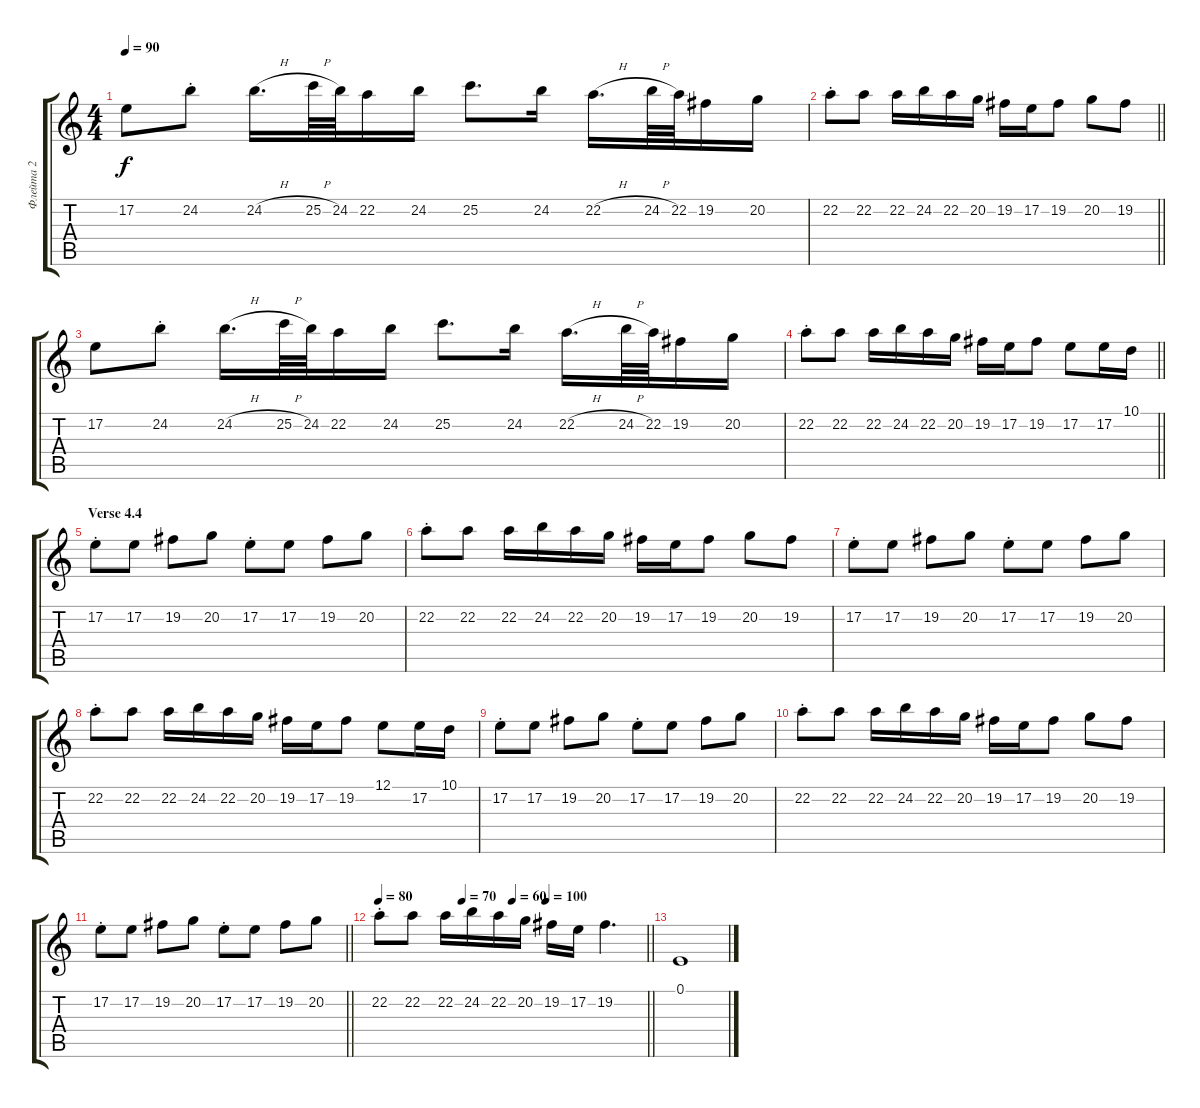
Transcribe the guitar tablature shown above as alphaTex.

\track ("Флейта 2" "Флейта 2") {instrument flute}
\staff {score tabs}
\tuning (E4 B3 G3 D3 A2 E2) {hide}
\ts (4 4)
\tempo 90
\clef g2
\ks c
17.2.8{dy f} 24.2{st}.8 24.2{h}.16{d} 25.2{h}.64 24.2.64 22.2.16 24.2.16 25.2.8{d} 24.2.16 22.2{h}.16{d} 24.2{h}.64 22.2.64 19.2.16 20.2.16 |
\barLineRight lightlight
22.2{st}.8 22.2.8 22.2.16 24.2.16 22.2.16 20.2.16 19.2.16 17.2.16 19.2.8 20.2.8 19.2.8 |
17.2.8 24.2{st}.8 24.2{h}.16{d} 25.2{h}.64 24.2.64 22.2.16 24.2.16 25.2.8{d} 24.2.16 22.2{h}.16{d} 24.2{h}.64 22.2.64 19.2.16 20.2.16 |
\barLineRight lightlight
22.2{st}.8 22.2.8 22.2.16 24.2.16 22.2.16 20.2.16 19.2.16 17.2.16 19.2.8 17.2.8 17.2.16{volume 8} 10.1.16 |
\section ("" "Verse 4.4")
17.2{st}.8 17.2.8 19.2.8 20.2.8 17.2{st}.8 17.2.8 19.2.8 20.2.8 |
22.2{st}.8 22.2.8 22.2.16 24.2.16 22.2.16 20.2.16 19.2.16 17.2.16 19.2.8 20.2.8 19.2.8 |
17.2{st}.8{volume 8} 17.2.8 19.2.8 20.2.8 17.2{st}.8 17.2.8 19.2.8 20.2.8 |
22.2{st}.8 22.2.8 22.2.16 24.2.16 22.2.16 20.2.16 19.2.16 17.2.16 19.2.8 12.1.8 17.2.16 10.1.16 |
17.2{st}.8 17.2.8 19.2.8 20.2.8 17.2{st}.8 17.2.8 19.2.8 20.2.8 |
22.2{st}.8 22.2.8 22.2.16 24.2.16 22.2.16 20.2.16 19.2.16 17.2.16 19.2.8 20.2.8 19.2.8 |
\barLineRight lightlight
17.2{st}.8 17.2.8 19.2.8 20.2.8 17.2{st}.8 17.2.8 19.2.8 20.2.8 |
\tempo 80
\tempo (70 0.3125)
\tempo (60 0.5)
\tempo (100 0.625)
\barLineRight lightlight
22.2{st}.8 22.2.8 22.2.16 24.2.16 22.2.16 20.2.16 19.2.16 17.2.16 19.2.4{d} |
0.1.1
